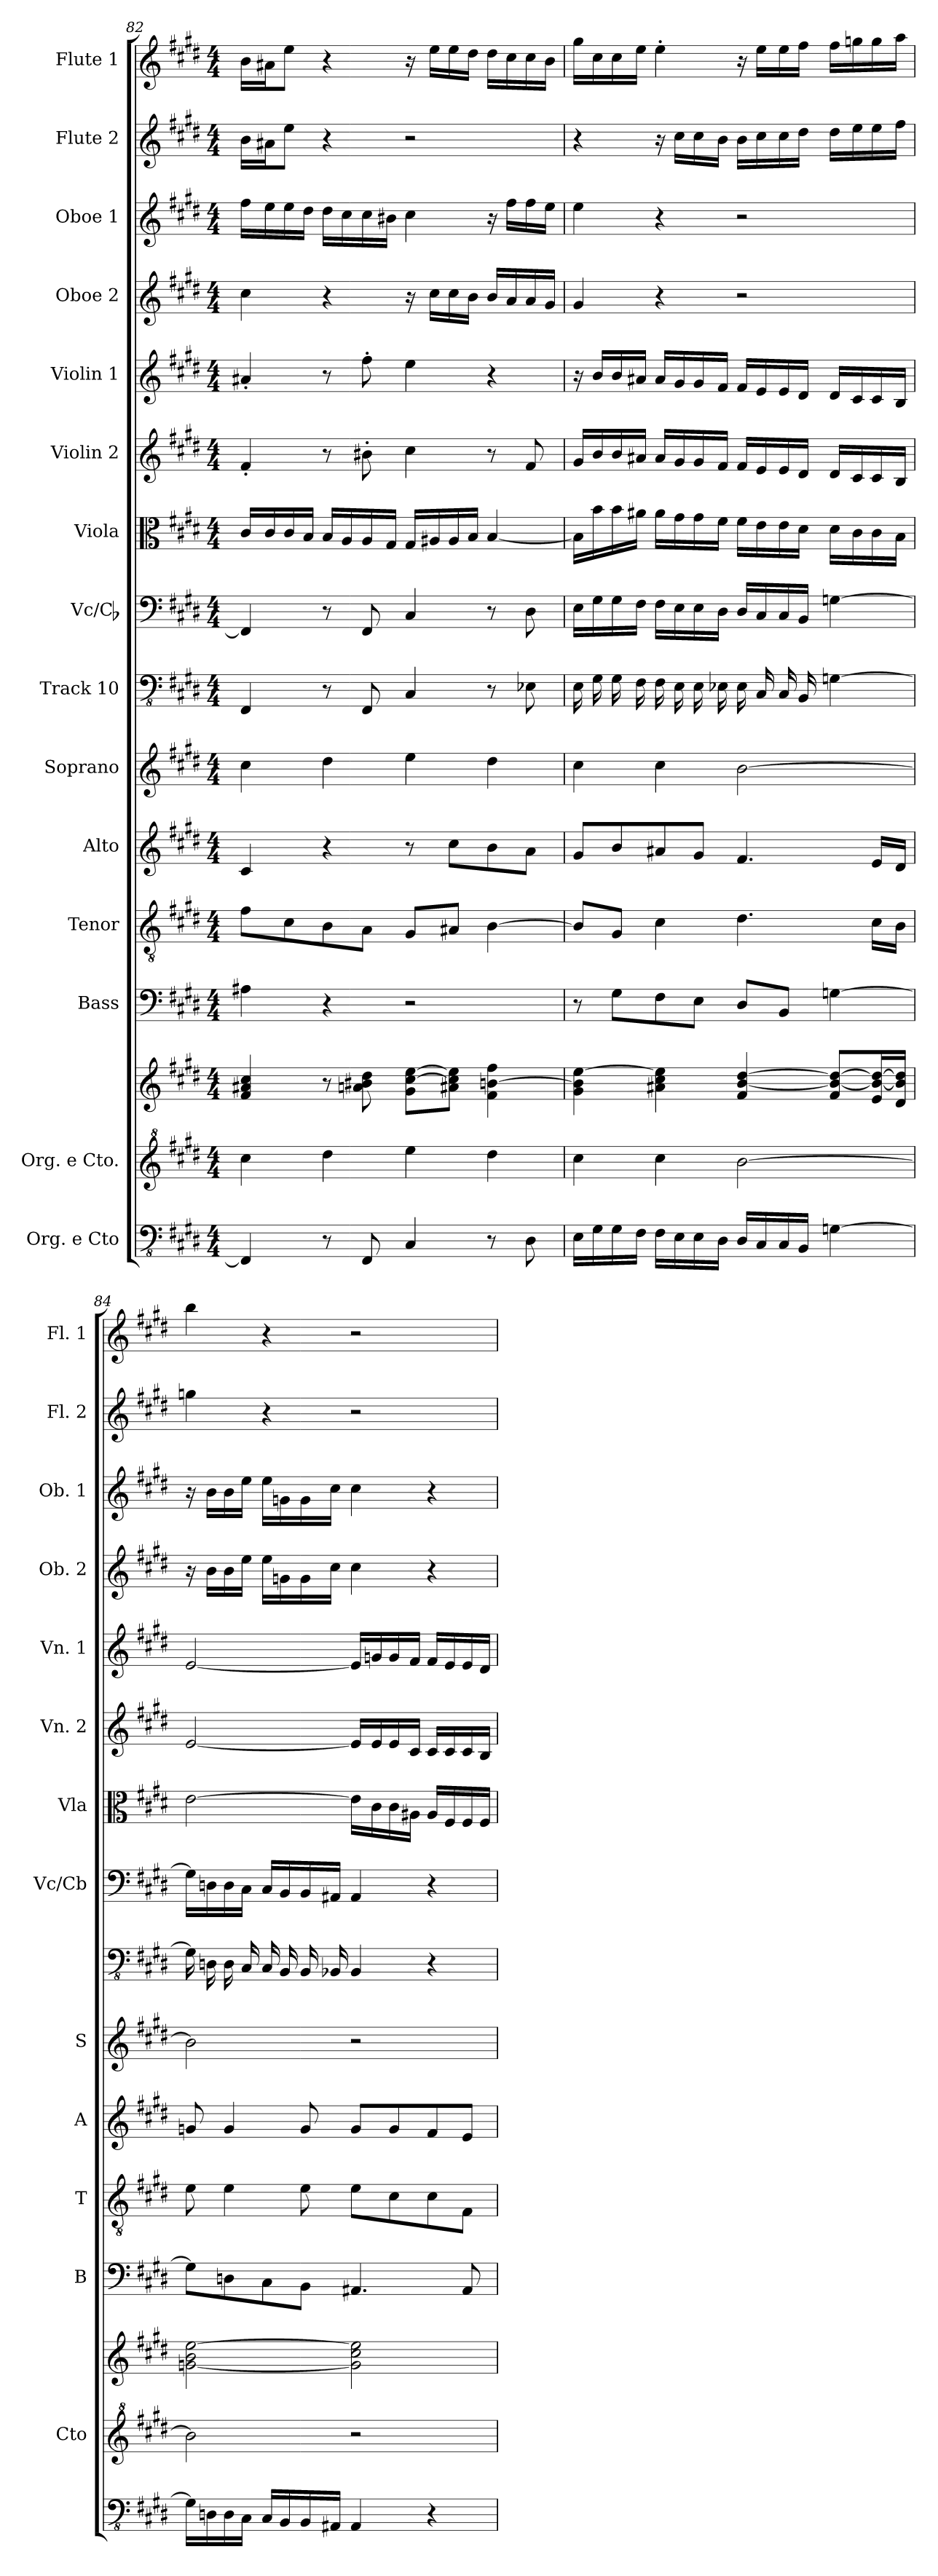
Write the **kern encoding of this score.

**kern	**kern	**kern	**kern	**kern	**kern	**kern	**kern	**kern	**kern	**kern	**kern	**kern	**kern	**kern	**kern
*part15	*part14	*part14	*part13	*part12	*part11	*part10	*part9	*part8	*part7	*part6	*part5	*part4	*part3	*part2	*part1
*staff16	*staff15	*staff14	*staff13	*staff12	*staff11	*staff10	*staff9	*staff8	*staff7	*staff6	*staff5	*staff4	*staff3	*staff2	*staff1
*I"Org. e Cto	*I"Org. e Cto.	*	*I"Bass	*I"Tenor	*I"Alto	*I"Soprano	*I"Track 10	*I"Vc/Cb	*I"Viola	*I"Violin 2	*I"Violin 1	*I"Oboe 2	*I"Oboe 1	*I"Flute 2	*I"Flute 1
*	*I'Cto	*	*I'B	*I'T	*I'A	*I'S	*	*I'Vc/Cb	*I'Vla	*I'Vn. 2	*I'Vn. 1	*I'Ob. 2	*I'Ob. 1	*I'Fl. 2	*I'Fl. 1
*clefFv4	*clefG^2	*clefG2	*clefF4	*clefGv2	*clefG2	*clefG2	*clefFv4	*clefF4	*clefC3	*clefG2	*clefG2	*clefG2	*clefG2	*clefG2	*clefG2
*k[f#c#g#d#]	*k[f#c#g#d#]	*k[f#c#g#d#]	*k[f#c#g#d#]	*k[f#c#g#d#]	*k[f#c#g#d#]	*k[f#c#g#d#]	*k[f#c#g#d#]	*k[f#c#g#d#]	*k[f#c#g#d#]	*k[f#c#g#d#]	*k[f#c#g#d#]	*k[f#c#g#d#]	*k[f#c#g#d#]	*k[f#c#g#d#]	*k[f#c#g#d#]
*M4/4	*M4/4	*M4/4	*M4/4	*M4/4	*M4/4	*M4/4	*M4/4	*M4/4	*M4/4	*M4/4	*M4/4	*M4/4	*M4/4	*M4/4	*M4/4
=82	=82	=82	=82	=82	=82	=82	=82	=82	=82	=82	=82	=82	=82	=82	=82
4FFF#/]	4ccc#\	4f#/ 4a#X/ 4cc#/	4A#X\	8f#\L	4c#/	4cc#\	4FFF#/	4FF#/]	16c#/LL	4f#'/	4a#X'/	4cc#\	16ff#\LL	16b\LL	16b\LL
.	.	.	.	.	.	.	.	.	16c#/	.	.	.	16ee\	16a#X\J	16a#X\J
.	.	.	.	8c#\	.	.	.	.	16c#/	.	.	.	16ee\	8ee\J	8ee\J
.	.	.	.	.	.	.	.	.	16B/JJ	.	.	.	16dd#\JJ	.	.
8r	4ddd#\	8r	4r	8B\	4r	4dd#\	8r	8r	16B/LL	8r	8r	4r	16dd#\LL	4r	4r
.	.	.	.	.	.	.	.	.	16A/	.	.	.	16cc#\	.	.
8FFF#/	.	8an\ 8b#X\ 8dd#\	.	8A\J	.	.	8FFF#/	8FF#/	16A/	8b#X'\	8ff#'\	.	16cc#\	.	.
.	.	.	.	.	.	.	.	.	16G#/JJ	.	.	.	16b#X\JJ	.	.
4CC#/	4eee\	8g#\ [8cc#\ [8ee\L	2r	8G#/L	8r	4ee\	4CC#/	4C#/	16G#/LL	4cc#\	4ee\	16r	4cc#\	2r	16r
.	.	.	.	.	.	.	.	.	16A#X/	.	.	16cc#\LL	.	.	16ee\LL
.	.	8a#X\ 8cc#\] 8ee\]J	.	8A#X/J	8cc#\L	.	.	.	16A#/	.	.	16cc#\	.	.	16ee\
.	.	.	.	.	.	.	.	.	16B/JJ	.	.	16b\JJ	.	.	16dd#\JJ
8r	4ddd#\	4f#\ [4bn\ 4ff#\	.	[4B\	8b\	4dd#\	8r	8r	[4B/	8r	4r	16b/LL	16r	.	16dd#\LL
.	.	.	.	.	.	.	.	.	.	.	.	16a/	16ff#\LL	.	16cc#\
8DD#\	.	.	.	.	8a\J	.	8EE-X\	8D#\	.	8f#/	.	16a/	16ff#\	.	16cc#\
.	.	.	.	.	.	.	.	.	.	.	.	16g#/JJ	16ee\JJ	.	16b\JJ
!!LO:PB:g=z
=83	=83	=83	=83	=83	=83	=83	=83	=83	=83	=83	=83	=83	=83	=83	=83
16EE\LL	4ccc#\	4g#\ 4b\] [4ee\	8r	8B/L]	8g#/L	4cc#\	16EE\	16E\LL	16B\LL]	16g#/LL	16r	4g#/	4ee\	4r	16gg#\LL
16GG#\	.	.	.	.	.	.	16GG#\	16G#\	16b\	16b/	16b/LL	.	.	.	16cc#\
16GG#\	.	.	8G#\L	8G#/J	8b/	.	16GG#\	16G#\	16b\	16b/	16b/	.	.	.	16cc#\
16FF#\JJ	.	.	.	.	.	.	16FF#\	16F#\JJ	16a#X\JJ	16a#X/JJ	16a#X/JJ	.	.	.	16ee\JJ
16FF#\LL	4ccc#\	4a#X\ 4cc#\ 4ee\]	8F#\	4c#\	8a#X/	4cc#\	16FF#\	16F#\LL	16a#\LL	16a#/LL	16a#/LL	4r	4r	16r	4ee'\
16EE\	.	.	.	.	.	.	16EE\	16E\	16g#\	16g#/	16g#/	.	.	16cc#\LL	.
16EE\	.	.	8E\J	.	8g#/J	.	16EE\	16E\	16g#\	16g#/	16g#/	.	.	16cc#\	.
16DD#\JJ	.	.	.	.	.	.	16EE-X\	16D#\JJ	16f#\JJ	16f#/JJ	16f#/JJ	.	.	16b\JJ	.
16DD#/LL	[2bb\	4f#/ [4b/ [4dd#/	8D#/L	4.d#\	4.f#/	[2b\	16EE-\	16D#/LL	16f#\LL	16f#/LL	16f#/LL	2r	2r	16b\LL	16r
16CC#/	.	.	.	.	.	.	16CC#/	16C#/	16e\	16e/	16e/	.	.	16cc#\	16ee\LL
16CC#/	.	.	8BB/J	.	.	.	16CC#/	16C#/	16e\	16e/	16e/	.	.	16cc#\	16ee\
16BBB/JJ	.	.	.	.	.	.	16BBB/	16BB/JJ	16d#\JJ	16d#/JJ	16d#/JJ	.	.	16dd#\JJ	16ff#\JJ
[4GGn\	.	8f#/ 8b/_ 8dd#/_L	[4Gn\	.	.	.	[4GGn\	[4Gn\	16d#\LL	16d#/LL	16d#/LL	.	.	16dd#\LL	16ff#\LL
.	.	.	.	.	.	.	.	.	16c#\	16c#/	16c#/	.	.	16ee\	16ggn\
.	.	16e/ 16b/_ 16dd#/_L	.	16c#\LL	16e/LL	.	.	.	16c#\	16c#/	16c#/	.	.	16ee\	16gg\
.	.	16d#/ 16b/] 16dd#/]JJ	.	16B\JJ	16d#/JJ	.	.	.	16B\JJ	16B/JJ	16B/JJ	.	.	16ff#\JJ	16aa\JJ
!!LO:PB:g=z
=84	=84	=84	=84	=84	=84	=84	=84	=84	=84	=84	=84	=84	=84	=84	=84
16GG\LL]	2bb\]	[2gn\ 2b\ [2ee\	8G\L]	8e\	8gn/	2b\]	16GG\]	16G\LL]	[2e\	[2e/	[2e/	16r	16r	4ggn\	4bb\
16DDn\	.	.	.	.	.	.	16DDn\	16Dn\	.	.	.	16b\LL	16b\LL	.	.
16DD\	.	.	8Dn\	4e\	4g/	.	16DD\	16D\	.	.	.	16b\	16b\	.	.
16CC#\JJ	.	.	.	.	.	.	16CC#/	16C#\JJ	.	.	.	16ee\JJ	16ee\JJ	.	.
16CC#/LL	.	.	8C#\	.	.	.	16CC#/	16C#/LL	.	.	.	16ee\LL	16ee\LL	4r	4r
16BBB/	.	.	.	.	.	.	16BBB/	16BB/	.	.	.	16gn\	16gn\	.	.
16BBB/	.	.	8BB\J	8e\	8g/	.	16BBB/	16BB/	.	.	.	16g\	16g\	.	.
16AAA#X/JJ	.	.	.	.	.	.	16BBB-X/	16AA#X/JJ	.	.	.	16cc#\JJ	16cc#\JJ	.	.
4AAA#/	2r	2g\] 2cc#\ 2ee\]	4.AA#X/	8e\L	8g/L	2r	4BBB-/	4AA#/	16e\LL]	16e/LL]	16e/LL]	4cc#\	4cc#\	2r	2r
.	.	.	.	.	.	.	.	.	16c#\	16e/	16gn/	.	.	.	.
.	.	.	.	8c#\	8g/	.	.	.	16c#\	16e/	16g/	.	.	.	.
.	.	.	.	.	.	.	.	.	16A#X\JJ	16c#/JJ	16f#/JJ	.	.	.	.
4r	.	.	.	8c#\	8f#/	.	4r	4r	16A#/LL	16c#/LL	16f#/LL	4r	4r	.	.
.	.	.	.	.	.	.	.	.	16F#/	16c#/	16e/	.	.	.	.
.	.	.	8AA#/	8F#\J	8e/J	.	.	.	16F#/	16c#/	16e/	.	.	.	.
.	.	.	.	.	.	.	.	.	16F#/JJ	16B/JJ	16d#/JJ	.	.	.	.
=	=	=	=	=	=	=	=	=	=	=	=	=	=	=	=
*-	*-	*-	*-	*-	*-	*-	*-	*-	*-	*-	*-	*-	*-	*-	*-
